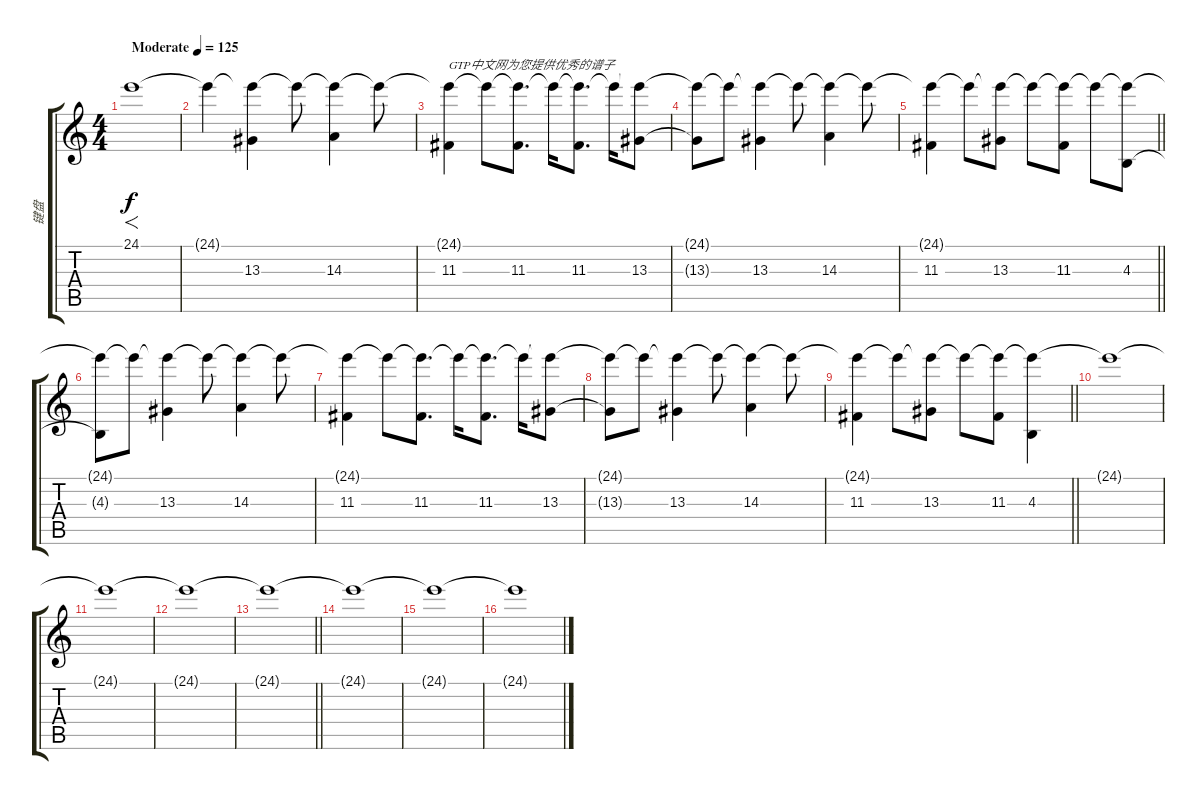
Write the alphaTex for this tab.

\track ("键盘" "键盘") {instrument lead1square}
\staff {score tabs}
\tuning (E4 B3 G3 D3 A2 E2) {hide}
\ts (4 4)
\tempo (125 "Moderate")
\clef g2
\ks c
24.1.1{f dy f instrument lead1square} |
24.1{t}.4 (24.1{t} 13.3).4 24.1{t}.8 (24.1{t} 14.3).4 24.1{t}.8 |
(24.1{t} 11.3).4{txt "GTP中文网为您提供优秀的谱子"} 24.1{t}.8 (24.1{t} 11.3).8{d} 24.1{t}.16 (24.1{t} 11.3).8{d} 24.1{t}.16 (24.1{t} 13.3).8 |
(24.1{t} 13.3{t}).8 24.1{t}.8 (24.1{t} 13.3).4 24.1{t}.8 (24.1{t} 14.3).4 24.1{t}.8 |
\barLineRight lightlight
(24.1{t} 11.3).4 24.1{t}.8 (24.1{t} 13.3).8 24.1{t}.8 (24.1{t} 11.3).8 24.1{t}.8 (24.1{t} 4.3).8 |
(24.1{t} 4.3{t}).8 24.1{t}.8 (24.1{t} 13.3).4 24.1{t}.8 (24.1{t} 14.3).4 24.1{t}.8 |
(24.1{t} 11.3).4 24.1{t}.8 (24.1{t} 11.3).8{d} 24.1{t}.16 (24.1{t} 11.3).8{d} 24.1{t}.16 (24.1{t} 13.3).8 |
(24.1{t} 13.3{t}).8 24.1{t}.8 (24.1{t} 13.3).4 24.1{t}.8 (24.1{t} 14.3).4 24.1{t}.8 |
\barLineRight lightlight
(24.1{t} 11.3).4 24.1{t}.8 (24.1{t} 13.3).8 24.1{t}.8 (24.1{t} 11.3).8 (24.1{t} 4.3).4 |
24.1{t}.1 |
24.1{t}.1 |
24.1{t}.1 |
\barLineRight lightlight
24.1{t}.1 |
24.1{t}.1 |
24.1{t}.1 |
24.1{t}.1
